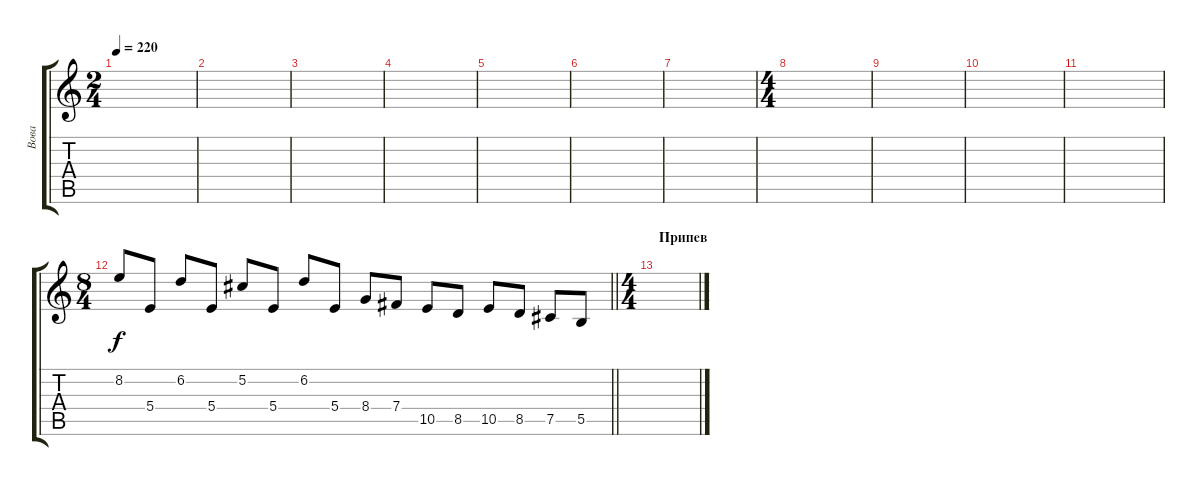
\track ("Вова" "Вова") {instrument distortionguitar}
\staff {score tabs}
\tuning (Db4 Ab3 E3 B2 Gb2 B1) {hide}
\ts (2 4)
\tempo 220
\clef g2
\ks c
|
|
|
|
|
|
|
\ts (4 4)
|
|
|
|
\ts (8 4)
\barLineRight lightlight
8.2.8 5.4.8 6.2.8 5.4.8 5.2.8 5.4.8 6.2.8 5.4.8 8.4.8 7.4.8 10.5.8 8.5.8 10.5.8 8.5.8 7.5.8 5.5.8 |
\ts (4 4)
\section ("" "Припев")
